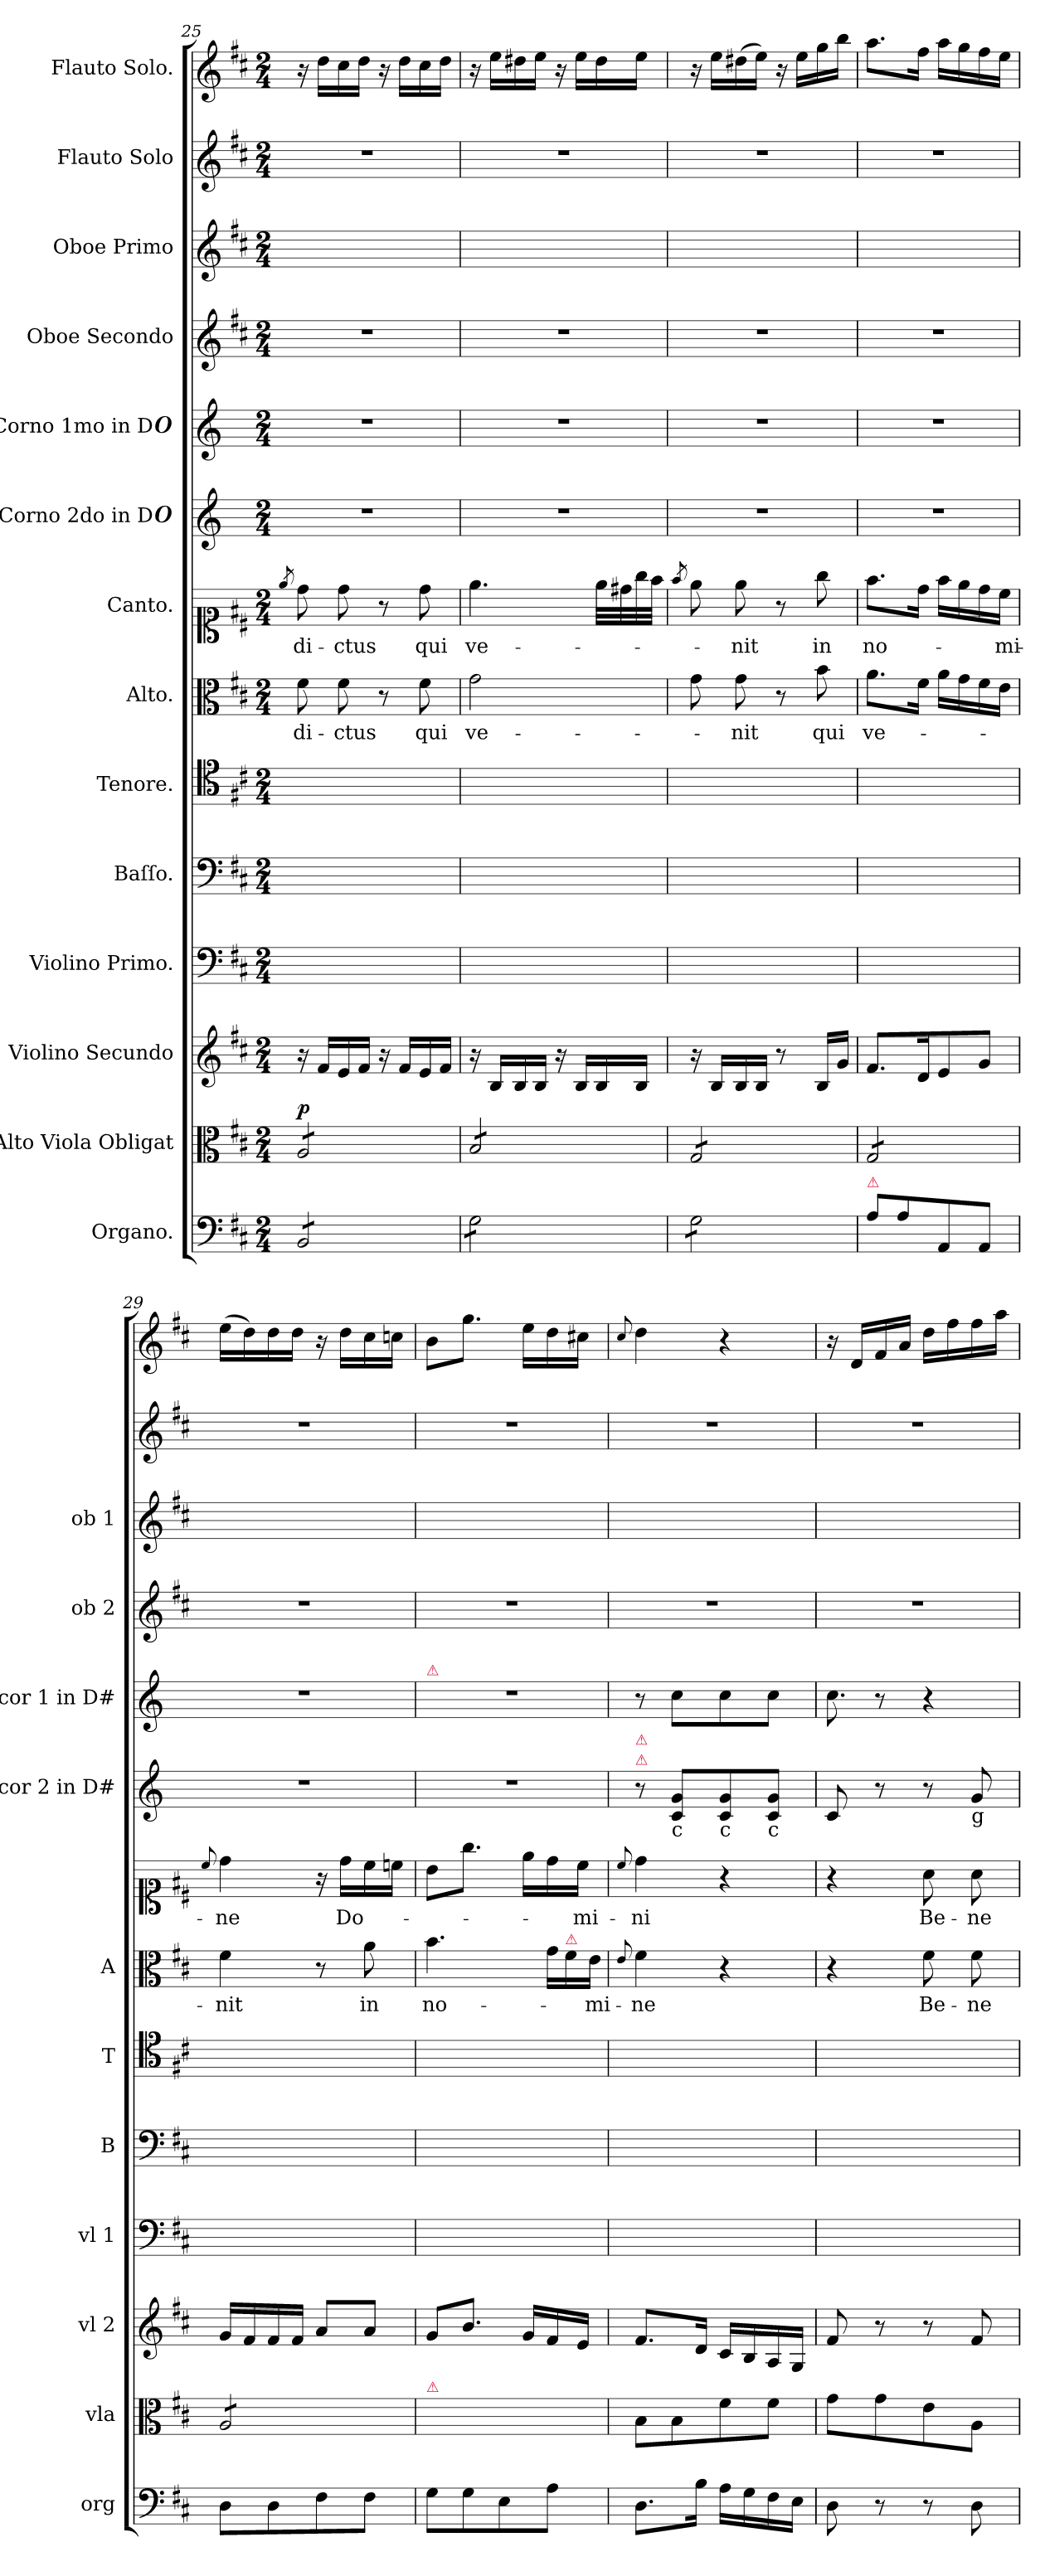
**kern	**kern	**dynam	**kern	**kern	**kern	**kern	**kern	**text	**kern	**text	**kern	**kern	**dynam	**kern	**kern	**kern	**kern
*part14	*part13	*part13	*part12	*part11	*part10	*part9	*part8	*part8	*part7	*part7	*part6	*part5	*part5	*part4	*part3	*part2	*part1
*staff14	*staff13	*staff13	*staff12	*staff11	*staff10	*staff9	*staff8	*staff8	*staff7	*staff7	*staff6	*staff5	*staff5	*staff4	*staff3	*staff2	*staff1
*I"Organo.	*I"Alto Viola Obligat	*	*I"Violino Secundo	*I"Violino Primo.	*I"Baſſo.	*I"Tenore.	*I"Alto.	*	*I"Canto.	*	*I"Corno 2do in D#	*I"Corno 1mo in D#	*	*I"Oboe Secondo	*I"Oboe Primo	*I"Flauto Solo	*I"Flauto Solo.
*I'org	*I'vla	*	*I'vl 2	*I'vl 1	*I'B	*I'T	*I'A	*	*	*	*I'cor 2 in D#	*I'cor 1 in D#	*	*I'ob 2	*I'ob 1	*	*
*clefF4	*clefC3	*	*clefG2	*clefF4	*clefF4	*clefC4	*clefC3	*	*clefC1	*	*clefG2	*clefG2	*	*clefG2	*clefG2	*clefG2	*clefG2
*	*	*	*	*	*	*	*	*	*	*	*ITrd6c10	*ITrd6c10	*	*	*	*	*
*k[f#c#]	*k[f#c#]	*	*k[f#c#]	*k[f#c#]	*k[f#c#]	*k[f#c#]	*k[f#c#]	*	*k[f#c#]	*	*k[f#c#]	*k[f#c#]	*	*k[f#c#]	*k[f#c#]	*k[f#c#]	*k[f#c#]
*D:	*D:	*	*D:	*D:	*D:	*D:	*D:	*	*D:	*	*D:	*D:	*	*D:	*D:	*D:	*D:
*M2/4	*M2/4	*	*M2/4	*M2/4	*M2/4	*M2/4	*M2/4	*	*M2/4	*	*M2/4	*M2/4	*	*M2/4	*M2/4	*M2/4	*M2/4
=25	=25	=25	=25	=25	=25	=25	=25	=25	=25	=25	=25	=25	=25	=25	=25	=25	=25
.	.	.	.	.	.	.	.	.	8qee/	.	.	.	.	.	.	.	.
!	!	!LO:DY:a	!	!	!	!	!	!	!	!	!	!	!	!	!	!	!
*tremolo	*	*	*	*	*	*	*	*	*	*	*	*	*	*	*	*	*
*	*tremolo	*	*	*	*	*	*	*	*	*	*	*	*	*	*	*	*
8BB/L	8A/L	p.	16r	2ryy	2ryy	2ryy	8f#\	-di-	8dd\	-di-	2r	2r	.	2r	2ryy	2r	16r
.	.	.	16f#/LL	.	.	.	.	.	.	.	.	.	.	.	.	.	16dd\LL
8BB/	8A/	.	16e/	.	.	.	8f#\	-ctus	8dd\	-ctus	.	.	.	.	.	.	16cc#\
.	.	.	16f#/JJ	.	.	.	.	.	.	.	.	.	.	.	.	.	16dd\JJ
8BB/	8A/	.	16r	.	.	.	8r	.	8r	.	.	.	.	.	.	.	16r
.	.	.	16f#/LL	.	.	.	.	.	.	.	.	.	.	.	.	.	16dd\LL
8BB/J	8A/J	.	16e/	.	.	.	8f#\	qui	8dd\	qui	.	.	.	.	.	.	16cc#\
.	.	.	16f#/JJ	.	.	.	.	.	.	.	.	.	.	.	.	.	16dd\JJ
=26	=26	=26	=26	=26	=26	=26	=26	=26	=26	=26	=26	=26	=26	=26	=26	=26	=26
8G\L	8B/L	.	16r	2ryy	2ryy	2ryy	2g\	ve-	4.ee\	ve-	2r	2r	.	2r	2ryy	2r	16r
.	.	.	16B/LL	.	.	.	.	.	.	.	.	.	.	.	.	.	16ee\LL
8G\	8B/	.	16B/	.	.	.	.	.	.	.	.	.	.	.	.	.	16dd#X\
.	.	.	16B/JJ	.	.	.	.	.	.	.	.	.	.	.	.	.	16ee\JJ
8G\	8B/	.	16r	.	.	.	.	.	.	.	.	.	.	.	.	.	16r
.	.	.	16B/LL	.	.	.	.	.	.	.	.	.	.	.	.	.	16ee\LL
8G\J	8B/J	.	16B/	.	.	.	.	.	32ee\LLL	.	.	.	.	.	.	.	16dd#\
.	.	.	.	.	.	.	.	.	32dd#X\	.	.	.	.	.	.	.	.
.	.	.	16B/JJ	.	.	.	.	.	32gg\	.	.	.	.	.	.	.	16ee\JJ
.	.	.	.	.	.	.	.	.	32ff#\JJJ	.	.	.	.	.	.	.	.
=27	=27	=27	=27	=27	=27	=27	=27	=27	=27	=27	=27	=27	=27	=27	=27	=27	=27
.	.	.	.	.	.	.	.	.	8qff#/	.	.	.	.	.	.	.	.
8G\L	8G/L	.	16r	2ryy	2ryy	2ryy	8g\	.	8ee\	.	2r	2r	.	2r	2ryy	2r	16r
.	.	.	16B/LL	.	.	.	.	.	.	.	.	.	.	.	.	.	16ee\LL
8G\	8G/	.	16B/	.	.	.	8g\	-nit	8ee\	-nit	.	.	.	.	.	.	(16dd#X\
.	.	.	16B/JJ	.	.	.	.	.	.	.	.	.	.	.	.	.	16ee\JJ)
8G\	8G/	.	8r	.	.	.	8r	.	8r	.	.	.	.	.	.	.	16r
.	.	.	.	.	.	.	.	.	.	.	.	.	.	.	.	.	16ee\LL
8G\J	8G/J	.	16B/LL	.	.	.	8b\	qui	8gg\	in	.	.	.	.	.	.	16gg\
*Xtremolo	*	*	*	*	*	*	*	*	*	*	*	*	*	*	*	*	*
.	.	.	16g/JJ	.	.	.	.	.	.	.	.	.	.	.	.	.	16bb\JJ
=28	=28	=28	=28	=28	=28	=28	=28	=28	=28	=28	=28	=28	=28	=28	=28	=28	=28
!LO:TX:a:color=crimson:t=⚠	!	!	!	!	!	!	!	!	!	!	!	!	!	!	!	!	!
8A\L	8G/L	.	8.f#/L	2ryy	2ryy	2ryy	8.a\L	ve-	8.ff#\L	no-	2r	2r	.	2r	2ryy	2r	8.aa\L
8A\	8G/	.	.	.	.	.	.	.	.	.	.	.	.	.	.	.	.
.	.	.	16d/K	.	.	.	16f#\Jk	.	16dd\Jk	.	.	.	.	.	.	.	16ff#\Jk
8AA/	8G/	.	8e/	.	.	.	16a\LL	.	16ff#\LL	.	.	.	.	.	.	.	16aa\LL
.	.	.	.	.	.	.	16g\	.	16ee\	.	.	.	.	.	.	.	16gg\
8AA/J	8G/J	.	8g/J	.	.	.	16f#\	.	16dd\	.	.	.	.	.	.	.	16ff#\
.	.	.	.	.	.	.	16e\JJ	.	16cc#\JJ	-mi-	.	.	.	.	.	.	16ee\JJ
=29	=29	=29	=29	=29	=29	=29	=29	=29	=29	=29	=29	=29	=29	=29	=29	=29	=29
.	.	.	.	.	.	.	.	.	8qqcc#/	.	.	.	.	.	.	.	.
8D\L	8A/L	.	16g/LL	2ryy	2ryy	2ryy	4f#\	-nit	4dd\	-ne	2r	2r	.	2r	2ryy	2r	(16ee\LL
.	.	.	16f#/	.	.	.	.	.	.	.	.	.	.	.	.	.	16dd\)
8D\	8A/	.	16f#/	.	.	.	.	.	.	.	.	.	.	.	.	.	16dd\
.	.	.	16f#/JJ	.	.	.	.	.	.	.	.	.	.	.	.	.	16dd\JJ
8F#\	8A/	.	8a/L	.	.	.	8r	.	16r	.	.	.	.	.	.	.	16r
.	.	.	.	.	.	.	.	.	16dd\LL	Do-	.	.	.	.	.	.	16dd\LL
8F#\J	8A/J	.	8a/J	.	.	.	8a\	in	16cc#\	.	.	.	.	.	.	.	16cc#\
*	*Xtremolo	*	*	*	*	*	*	*	*	*	*	*	*	*	*	*	*
.	.	.	.	.	.	.	.	.	16ccn\JJ	.	.	.	.	.	.	.	16ccn\JJ
=30	=30	=30	=30	=30	=30	=30	=30	=30	=30	=30	=30	=30	=30	=30	=30	=30	=30
!	!	!	!	!	!	!	!	!	!	!	!	!LO:TX:a:color=crimson:t=⚠	!	!	!	!	!
!	!LO:TX:a:color=crimson:t=⚠	!	!	!	!	!	!	!	!	!	!	!	!	!	!	!	!
8G\L	2ryy	.	8g/L	2ryy	2ryy	2ryy	4.b\	no-	8b\L	.	2r	2r	.	2r	2ryy	2r	8b\L
8G\	.	.	8.b/J	.	.	.	.	.	8.gg\J	.	.	.	.	.	.	.	8.gg\J
8E\	.	.	.	.	.	.	.	.	.	.	.	.	.	.	.	.	.
.	.	.	16g/LL	.	.	.	.	.	16ee\LL	.	.	.	.	.	.	.	16ee\LL
*	*	*	*	*	*	*	*Xtuplet	*	*	*	*	*	*	*	*	*	*
8A\J	.	.	16f#/	.	.	.	24g\LL	.	16dd\	.	.	.	.	.	.	.	16dd\
!	!	!	!	!	!	!	!LO:TX:a:color=crimson:t=⚠	!	!	!	!	!	!	!	!	!	!
.	.	.	.	.	.	.	24f#\	.	.	.	.	.	.	.	.	.	.
.	.	.	16e/JJ	.	.	.	.	.	16cc#\JJ	-mi-	.	.	.	.	.	.	16cc#X\JJ
.	.	.	.	.	.	.	24e\JJ	-mi-	.	.	.	.	.	.	.	.	.
=31	=31	=31	=31	=31	=31	=31	=31	=31	=31	=31	=31	=31	=31	=31	=31	=31	=31
.	.	.	.	.	.	.	8qqe/	.	8qqcc#/	.	.	.	.	.	.	.	8qqcc#/
!	!	!	!	!	!	!	!	!	!	!	!LO:TX:a:color=crimson:t=⚠	!	!	!	!	!	!
!	!	!	!	!	!	!	!	!	!	!	!LO:TX:a:color=crimson:t=⚠	!	!	!	!	!	!
8.D\L	8B\L	.	8.f#/L	2ryy	2ryy	2ryy	4f#\	-ne	4dd\	-ni	8r	8r	.	2r	2ryy	2r	4dd\
!	!	!	!	!	!	!	!	!	!	!	!LO:TX:b:t=c	!	!	!	!	!	!
!	!	!	!	!	!	!	!	!	!	!	!	!	!LO:DY:a	!	!	!	!
.	8B\	.	.	.	.	.	.	.	.	.	8D/ 8A/L	8d\L	p&colon;	.	.	.	.
16B\Jk	.	.	16d/Jk	.	.	.	.	.	.	.	.	.	.	.	.	.	.
!	!	!	!	!	!	!	!	!	!	!	!LO:TX:b:t=c	!	!	!	!	!	!
16A\LL	8f#\	.	16c#/LL	.	.	.	4r	.	4r	.	8D/ 8A/	8d\	.	.	.	.	4r
16G\	.	.	16B/	.	.	.	.	.	.	.	.	.	.	.	.	.	.
!	!	!	!	!	!	!	!	!	!	!	!LO:TX:b:t=c	!	!	!	!	!	!
16F#\	8f#\J	.	16A/	.	.	.	.	.	.	.	8D/ 8A/J	8d\J	.	.	.	.	.
16E\JJ	.	.	16G/JJ	.	.	.	.	.	.	.	.	.	.	.	.	.	.
=32	=32	=32	=32	=32	=32	=32	=32	=32	=32	=32	=32	=32	=32	=32	=32	=32	=32
!	!	!	!	!	!	!	!	!	!	!	!	!LO:N:vis=8.	!	!	!	!	!
8D\	8g\L	.	8f#/	2ryy	2ryy	2ryy	4r	.	4r	.	8D/	8d\	.	2r	2ryy	2r	16r
.	.	.	.	.	.	.	.	.	.	.	.	.	.	.	.	.	16d/LL
8r	8g\	.	8r	.	.	.	.	.	.	.	8r	8r	.	.	.	.	16f#/
.	.	.	.	.	.	.	.	.	.	.	.	.	.	.	.	.	16a/JJ
8r	8e\	.	8r	.	.	.	8f#\	Be-	8a\	Be-	8r	4r	.	.	.	.	16dd\LL
.	.	.	.	.	.	.	.	.	.	.	.	.	.	.	.	.	16ff#\
!	!	!	!	!	!	!	!	!	!	!	!LO:TX:b:t=g	!	!	!	!	!	!
8D\	8A\J	.	8f#/	.	.	.	8f#\	-ne-	8a\	-ne-	8A	.	.	.	.	.	16ff#\
.	.	.	.	.	.	.	.	.	.	.	.	.	.	.	.	.	16aa\JJ
=	=	=	=	=	=	=	=	=	=	=	=	=	=	=	=	=	=
*-	*-	*-	*-	*-	*-	*-	*-	*-	*-	*-	*-	*-	*-	*-	*-	*-	*-
